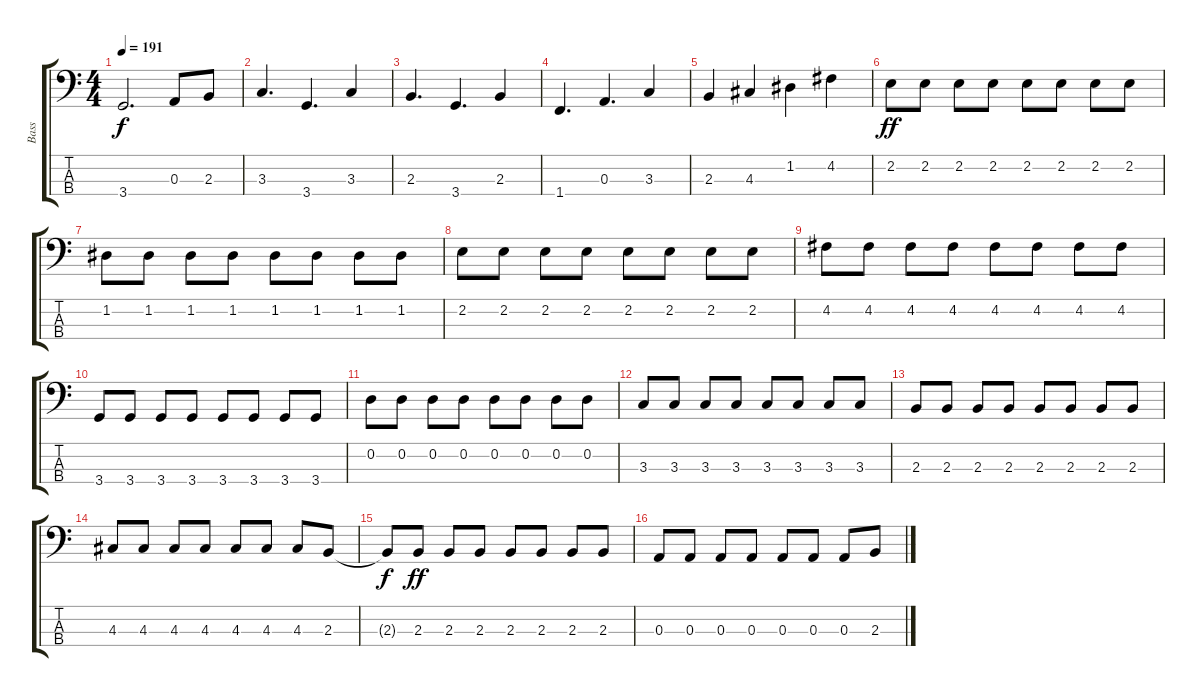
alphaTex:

\track ("Bass" "Bass") {instrument electricbassfinger}
\staff {score tabs}
\tuning (G2 D2 A1 E1) {hide}
\ts (4 4)
\tempo 191
\clef f4
\ks c
3.4.2{d dy f} 0.3.8 2.3.8 |
3.3.4{d} 3.4.4{d} 3.3.4 |
2.3.4{d} 3.4.4{d} 2.3.4 |
1.4.4{d} 0.3.4{d} 3.3.4 |
2.3.4 4.3.4 1.2.4 4.2.4 |
2.2.8{dy ff} 2.2.8 2.2.8 2.2.8 2.2.8 2.2.8 2.2.8 2.2.8 |
1.2.8 1.2.8 1.2.8 1.2.8 1.2.8 1.2.8 1.2.8 1.2.8 |
2.2.8 2.2.8 2.2.8 2.2.8 2.2.8 2.2.8 2.2.8 2.2.8 |
4.2.8 4.2.8 4.2.8 4.2.8 4.2.8 4.2.8 4.2.8 4.2.8 |
3.4.8 3.4.8 3.4.8 3.4.8 3.4.8 3.4.8 3.4.8 3.4.8 |
0.2.8 0.2.8 0.2.8 0.2.8 0.2.8 0.2.8 0.2.8 0.2.8 |
3.3.8 3.3.8 3.3.8 3.3.8 3.3.8 3.3.8 3.3.8 3.3.8 |
2.3.8 2.3.8 2.3.8 2.3.8 2.3.8 2.3.8 2.3.8 2.3.8 |
4.3.8 4.3.8 4.3.8 4.3.8 4.3.8 4.3.8 4.3.8 2.3.8 |
2.3{t}.8{dy f} 2.3.8{dy ff} 2.3.8 2.3.8 2.3.8 2.3.8 2.3.8 2.3.8 |
0.3.8 0.3.8 0.3.8 0.3.8 0.3.8 0.3.8 0.3.8 2.3.8
